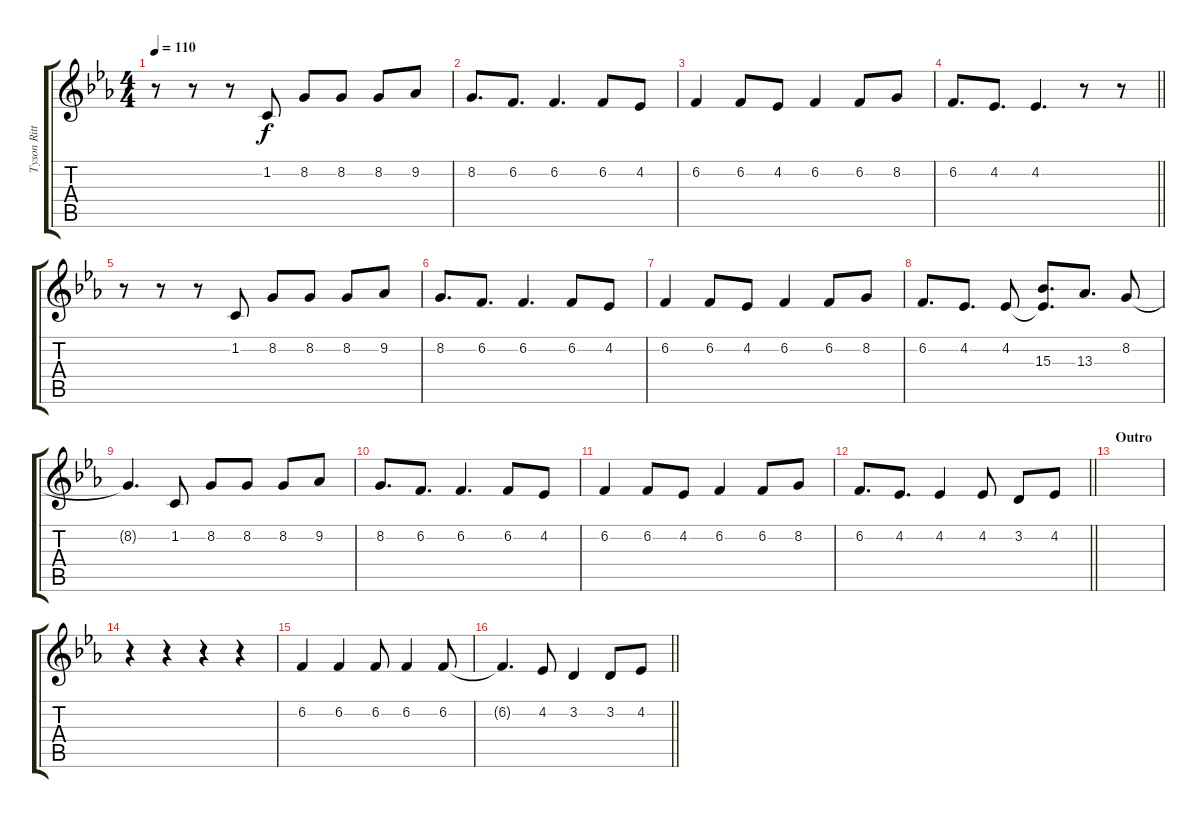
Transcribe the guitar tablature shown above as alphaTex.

\track ("Tyson Ritter (Vocals)" "Tyson Ritt") {instrument oboe}
\staff {score tabs}
\tuning (E4 B3 G3 D3 A2 E2) {hide}
\ts (4 4)
\tempo 110
\clef g2
\ks eb
r.8{dy f} r.8 r.8 1.2.8 8.2.8 8.2.8 8.2.8 9.2.8 |
8.2.8{d} 6.2.8{d} 6.2.4{d} 6.2.8 4.2.8 |
6.2.4 6.2.8 4.2.8 6.2.4 6.2.8 8.2.8 |
\barLineRight lightlight
6.2.8{d} 4.2.8{d} 4.2.4{d} r.8 r.8 |
r.8 r.8 r.8 1.2.8 8.2.8 8.2.8 8.2.8 9.2.8 |
8.2.8{d} 6.2.8{d} 6.2.4{d} 6.2.8 4.2.8 |
6.2.4 6.2.8 4.2.8 6.2.4 6.2.8 8.2.8 |
6.2.8{d} 4.2.8{d} 4.2.8 (4.2{t} 15.3).8{d} 13.3.8{d} 8.2.8 |
8.2{t}.4{d} 1.2.8 8.2.8 8.2.8 8.2.8 9.2.8 |
8.2.8{d} 6.2.8{d} 6.2.4{d} 6.2.8 4.2.8 |
6.2.4 6.2.8 4.2.8 6.2.4 6.2.8 8.2.8 |
\barLineRight lightlight
6.2.8{d} 4.2.8{d} 4.2.4 4.2.8 3.2.8 4.2.8 |
\section ("" "Outro")
|
r.4 r.4 r.4 r.4 |
6.2.4 6.2.4 6.2.8 6.2.4 6.2.8 |
\barLineRight lightlight
6.2{t}.4{d} 4.2.8 3.2.4 3.2.8 4.2.8
